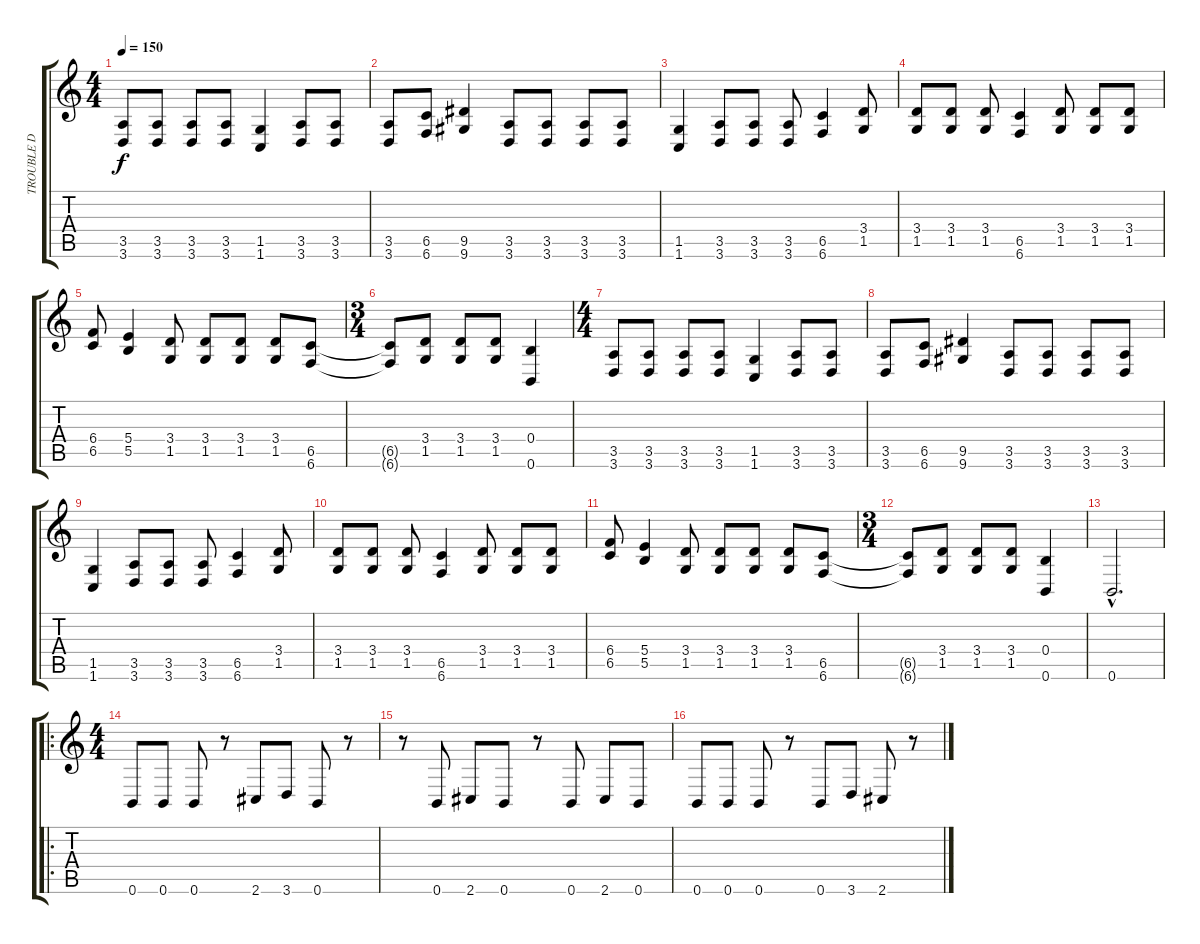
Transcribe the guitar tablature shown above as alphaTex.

\track ("TROUBLE D" "TROUBLE D") {instrument electricbassfinger}
\staff {score tabs}
\tuning (Db4 Ab3 E3 B2 Gb2 B1) {hide}
\ts (4 4)
\tempo 150
\clef g2
\ks c
(3.5 3.6).8{dy f} (3.5 3.6).8 (3.5 3.6).8 (3.5 3.6).8 (1.5 1.6).4 (3.5 3.6).8 (3.5 3.6).8 |
(3.5 3.6).8 (6.5 6.6).8 (9.5 9.6).4 (3.5 3.6).8 (3.5 3.6).8 (3.5 3.6).8 (3.5 3.6).8 |
(1.5 1.6).4 (3.5 3.6).8 (3.5 3.6).8 (3.5 3.6).8 (6.5 6.6).4 (3.4 1.5).8 |
(3.4 1.5).8 (3.4 1.5).8 (3.4 1.5).8 (6.5 6.6).4 (3.4 1.5).8 (3.4 1.5).8 (3.4 1.5).8 |
(6.4 6.5).8 (5.4 5.5).4 (3.4 1.5).8 (3.4 1.5).8 (3.4 1.5).8 (3.4 1.5).8 (6.5 6.6).8 |
\ts (3 4)
(6.5{t} 6.6{t}).8 (3.4 1.5).8 (3.4 1.5).8 (3.4 1.5).8 (0.4 0.6).4 |
\ts (4 4)
(3.5 3.6).8 (3.5 3.6).8 (3.5 3.6).8 (3.5 3.6).8 (1.5 1.6).4 (3.5 3.6).8 (3.5 3.6).8 |
(3.5 3.6).8 (6.5 6.6).8 (9.5 9.6).4 (3.5 3.6).8 (3.5 3.6).8 (3.5 3.6).8 (3.5 3.6).8 |
(1.5 1.6).4 (3.5 3.6).8 (3.5 3.6).8 (3.5 3.6).8 (6.5 6.6).4 (3.4 1.5).8 |
(3.4 1.5).8 (3.4 1.5).8 (3.4 1.5).8 (6.5 6.6).4 (3.4 1.5).8 (3.4 1.5).8 (3.4 1.5).8 |
(6.4 6.5).8 (5.4 5.5).4 (3.4 1.5).8 (3.4 1.5).8 (3.4 1.5).8 (3.4 1.5).8 (6.5 6.6).8 |
\ts (3 4)
(6.5{t} 6.6{t}).8 (3.4 1.5).8 (3.4 1.5).8 (3.4 1.5).8 (0.4 0.6).4 |
0.6{hac}.2{d} |
\ro
\ts (4 4)
0.6.8 0.6.8 0.6.8 r.8 2.6.8 3.6.8 0.6.8 r.8 |
r.8 0.6.8 2.6.8 0.6.8 r.8 0.6.8 2.6.8 0.6.8 |
0.6.8 0.6.8 0.6.8 r.8 0.6.8 3.6.8 2.6.8 r.8
